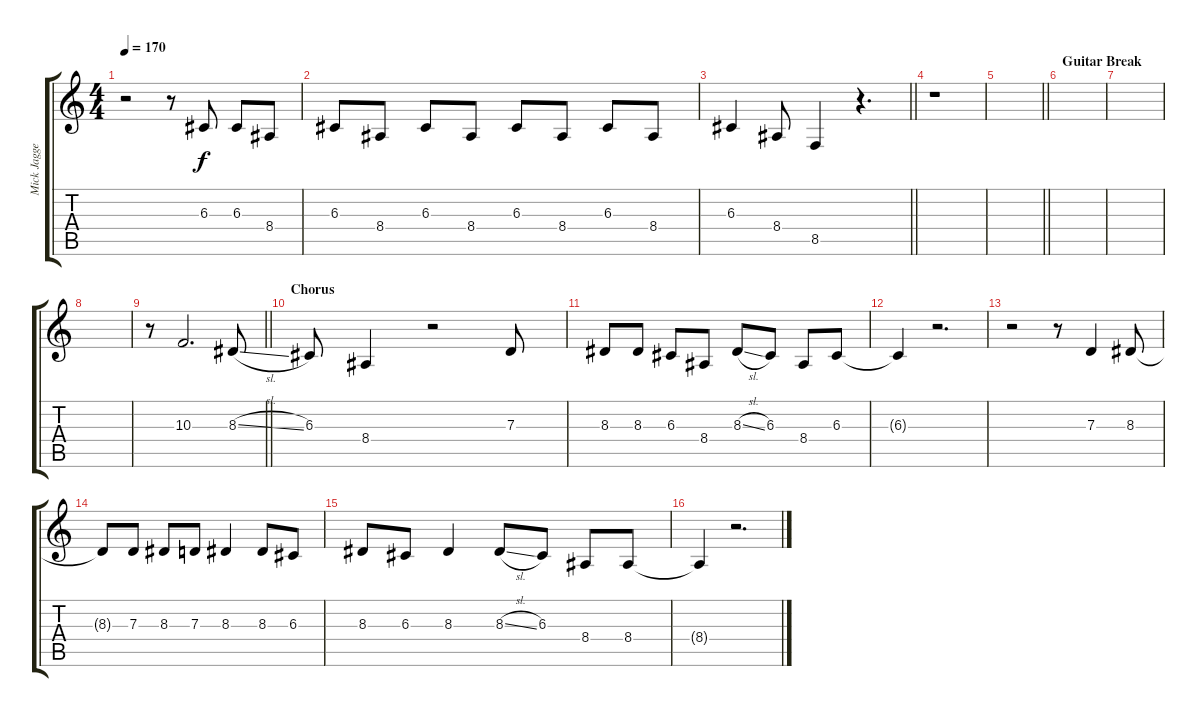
\track ("Mick Jagger" "Mick Jagge") {instrument trombone}
\staff {score tabs}
\tuning (E4 B3 G3 D3 A2 E2) {hide}
\ts (4 4)
\tempo 170
\clef g2
\ks c
r.2{dy f} r.8 6.3.8 6.3.8 8.4.8 |
6.3.8 8.4.8 6.3.8 8.4.8 6.3.8 8.4.8 6.3.8 8.4.8 |
\barLineRight lightlight
6.3.4 8.4.8 8.5.4 r.4{d} |
r.1 |
\barLineRight lightlight
|
\section ("" "Guitar Break")
|
|
|
\barLineRight lightlight
r.8 10.3.2{d} 8.3{sl}.8 |
\section ("" "Chorus")
6.3.8 8.4.4 r.2 7.3.8 |
8.3.8 8.3.8 6.3.8 8.4.8 8.3{sl}.8 6.3.8 8.4.8 6.3.8 |
6.3{t}.4 r.2{d} |
r.2 r.8 7.3.4 8.3.8 |
8.3{t}.8 7.3.8 8.3.8 7.3.8 8.3.4 8.3.8 6.3.8 |
8.3.8 6.3.8 8.3.4 8.3{sl}.8 6.3.8 8.4.8 8.4.8 |
8.4{t}.4 r.2{d}
